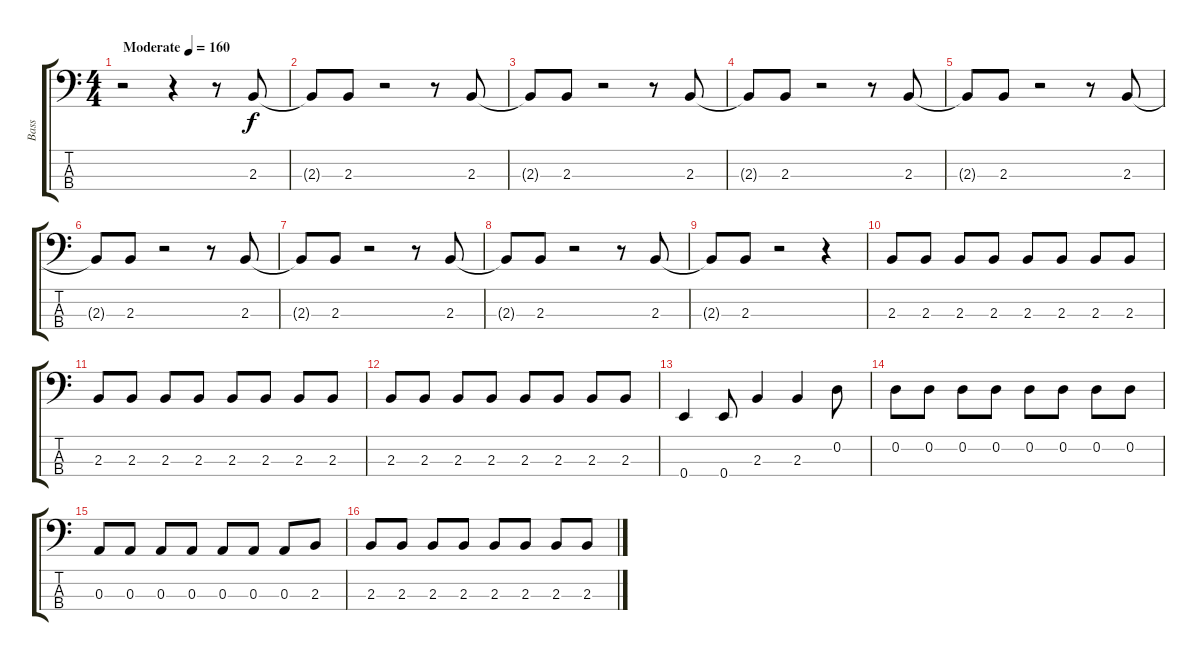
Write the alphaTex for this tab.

\track ("Bass" "Bass") {instrument electricbasspick}
\staff {score tabs}
\tuning (G2 D2 A1 E1) {hide}
\ts (4 4)
\tempo (160 "Moderate")
\clef f4
\ks c
r.2{dy f instrument electricbasspick} r.4 r.8 2.3.8 |
2.3{t}.8 2.3.8 r.2 r.8 2.3.8 |
2.3{t}.8 2.3.8 r.2 r.8 2.3.8 |
2.3{t}.8 2.3.8 r.2 r.8 2.3.8 |
2.3{t}.8 2.3.8 r.2 r.8 2.3.8 |
2.3{t}.8 2.3.8 r.2 r.8 2.3.8 |
2.3{t}.8 2.3.8 r.2 r.8 2.3.8 |
2.3{t}.8 2.3.8 r.2 r.8 2.3.8 |
2.3{t}.8 2.3.8 r.2 r.4 |
2.3.8 2.3.8 2.3.8 2.3.8 2.3.8 2.3.8 2.3.8 2.3.8 |
2.3.8 2.3.8 2.3.8 2.3.8 2.3.8 2.3.8 2.3.8 2.3.8 |
2.3.8 2.3.8 2.3.8 2.3.8 2.3.8 2.3.8 2.3.8 2.3.8 |
0.4.4 0.4.8 2.3.4 2.3.4 0.2.8 |
0.2.8 0.2.8 0.2.8 0.2.8 0.2.8 0.2.8 0.2.8 0.2.8 |
0.3.8 0.3.8 0.3.8 0.3.8 0.3.8 0.3.8 0.3.8 2.3.8 |
2.3.8 2.3.8 2.3.8 2.3.8 2.3.8 2.3.8 2.3.8 2.3.8
